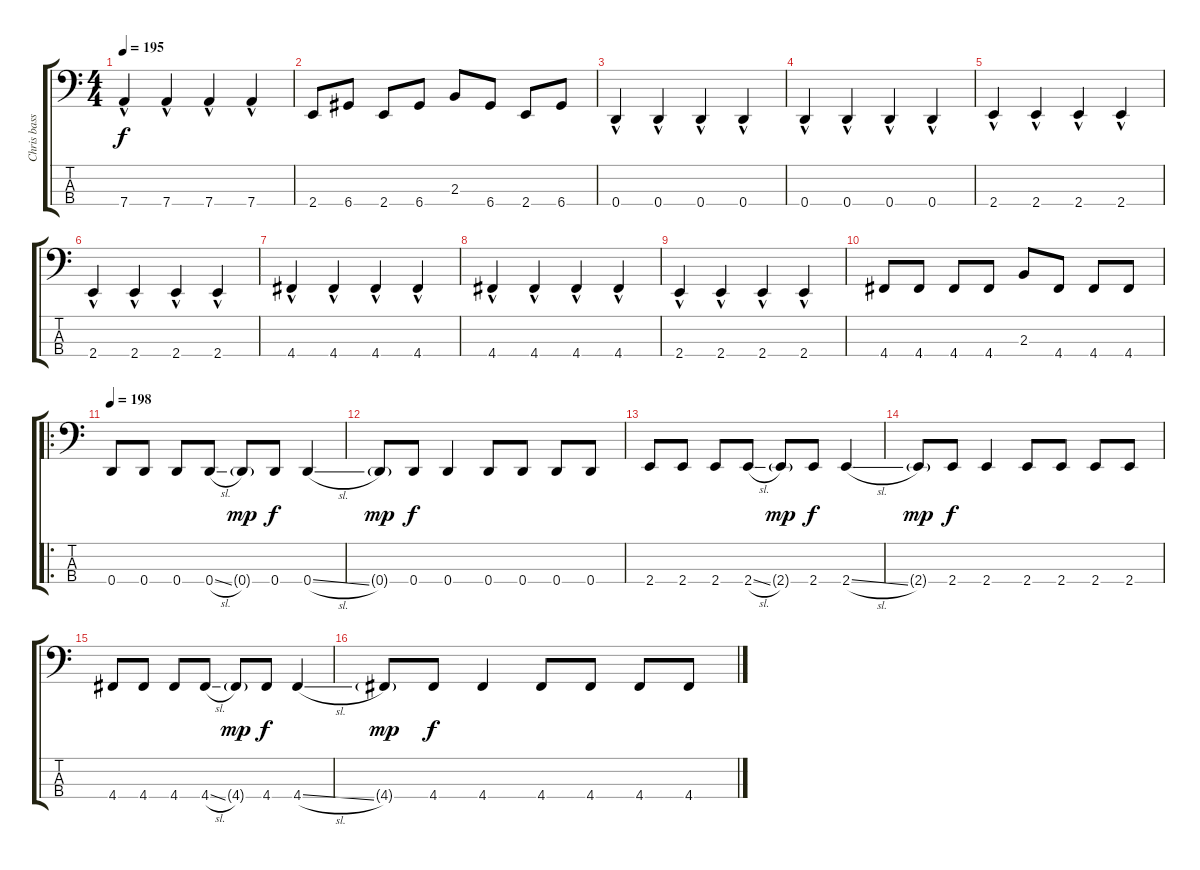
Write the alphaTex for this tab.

\track ("Chris bass" "Chris bass") {instrument electricbasspick}
\staff {score tabs}
\tuning (G2 D2 A1 D1) {hide}
\ts (4 4)
\tempo 195
\clef f4
\ks c
7.4{hac}.4{dy f} 7.4{hac}.4 7.4{hac}.4 7.4{hac}.4 |
2.4.8 6.4.8 2.4.8 6.4.8 2.3.8 6.4.8 2.4.8 6.4.8 |
0.4{hac}.4 0.4{hac}.4 0.4{hac}.4 0.4{hac}.4 |
0.4{hac}.4 0.4{hac}.4 0.4{hac}.4 0.4{hac}.4 |
2.4{hac}.4 2.4{hac}.4 2.4{hac}.4 2.4{hac}.4 |
2.4{hac}.4 2.4{hac}.4 2.4{hac}.4 2.4{hac}.4 |
4.4{hac}.4 4.4{hac}.4 4.4{hac}.4 4.4{hac}.4 |
4.4{hac}.4 4.4{hac}.4 4.4{hac}.4 4.4{hac}.4 |
2.4{hac}.4 2.4{hac}.4 2.4{hac}.4 2.4{hac}.4 |
4.4.8 4.4.8 4.4.8 4.4.8 2.3.8 4.4.8 4.4.8 4.4.8 |
\ro
\tempo 198
0.4.8 0.4.8 0.4.8 0.4{sl}.8 0.4{g}.8{dy mp} 0.4.8{dy f} 0.4{sl}.4 |
0.4{g}.8{dy mp} 0.4.8{dy f} 0.4.4 0.4.8 0.4.8 0.4.8 0.4.8 |
2.4.8 2.4.8 2.4.8 2.4{sl}.8 2.4{g}.8{dy mp} 2.4.8{dy f} 2.4{sl}.4 |
2.4{g}.8{dy mp} 2.4.8{dy f} 2.4.4 2.4.8 2.4.8 2.4.8 2.4.8 |
4.4.8 4.4.8 4.4.8 4.4{sl}.8 4.4{g}.8{dy mp} 4.4.8{dy f} 4.4{sl}.4 |
4.4{g}.8{dy mp} 4.4.8{dy f} 4.4.4 4.4.8 4.4.8 4.4.8 4.4.8
